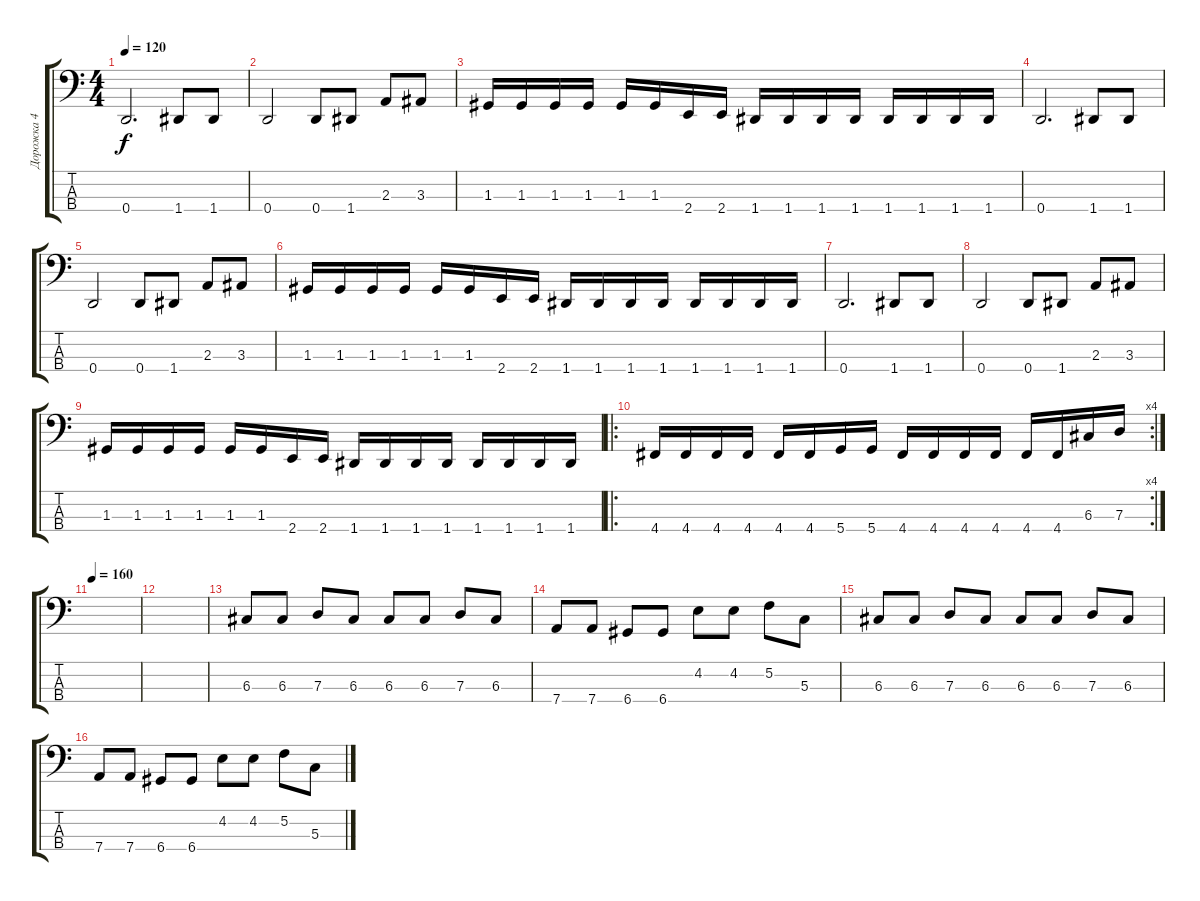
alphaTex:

\track ("Дорожка 4" "Дорожка 4") {instrument electricbassfinger}
\staff {score tabs}
\tuning (F2 C2 G1 D1) {hide}
\ts (4 4)
\tempo 120
\clef f4
\ks c
0.4.2{d dy f} 1.4.8 1.4.8 |
0.4.2 0.4.8 1.4.8 2.3.8 3.3.8 |
1.3.16 1.3.16 1.3.16 1.3.16 1.3.16 1.3.16 2.4.16 2.4.16 1.4.16 1.4.16 1.4.16 1.4.16 1.4.16 1.4.16 1.4.16 1.4.16 |
0.4.2{d} 1.4.8 1.4.8 |
0.4.2 0.4.8 1.4.8 2.3.8 3.3.8 |
1.3.16 1.3.16 1.3.16 1.3.16 1.3.16 1.3.16 2.4.16 2.4.16 1.4.16 1.4.16 1.4.16 1.4.16 1.4.16 1.4.16 1.4.16 1.4.16 |
0.4.2{d} 1.4.8 1.4.8 |
0.4.2 0.4.8 1.4.8 2.3.8 3.3.8 |
1.3.16 1.3.16 1.3.16 1.3.16 1.3.16 1.3.16 2.4.16 2.4.16 1.4.16 1.4.16 1.4.16 1.4.16 1.4.16 1.4.16 1.4.16 1.4.16 |
\ro
\rc 4
4.4.16 4.4.16 4.4.16 4.4.16 4.4.16 4.4.16 5.4.16 5.4.16 4.4.16 4.4.16 4.4.16 4.4.16 4.4.16 4.4.16 6.3.16 7.3.16 |
\tempo 160
|
|
6.3.8 6.3.8 7.3.8 6.3.8 6.3.8 6.3.8 7.3.8 6.3.8 |
7.4.8 7.4.8 6.4.8 6.4.8 4.2.8 4.2.8 5.2.8 5.3.8 |
6.3.8 6.3.8 7.3.8 6.3.8 6.3.8 6.3.8 7.3.8 6.3.8 |
7.4.8 7.4.8 6.4.8 6.4.8 4.2.8 4.2.8 5.2.8 5.3.8
